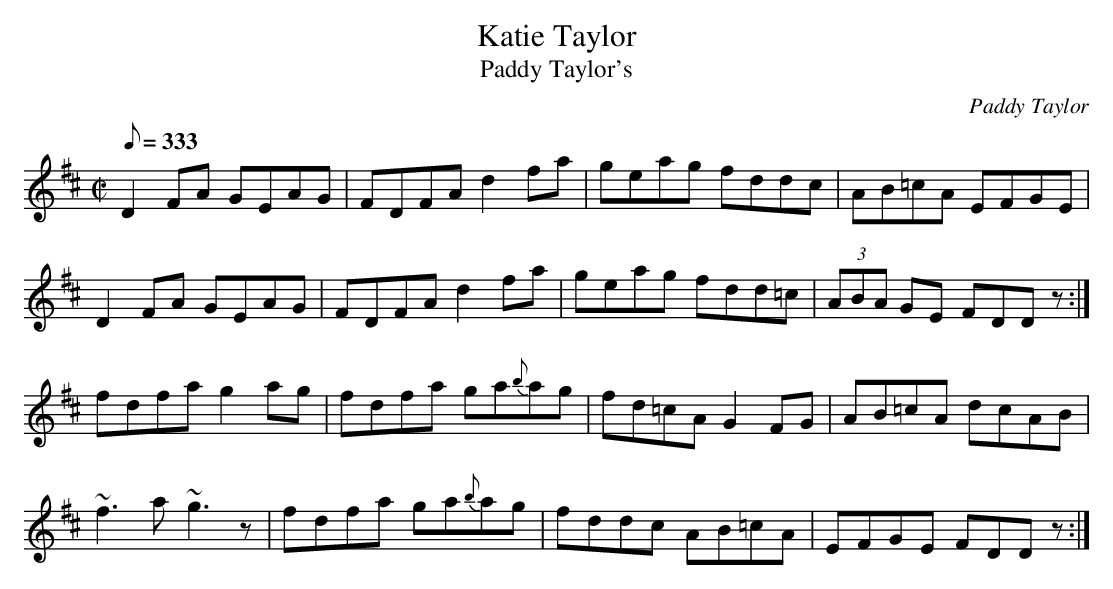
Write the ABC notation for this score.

X:1
T:Katie Taylor
T:Paddy Taylor's
C:Paddy Taylor
L:1/8
Q:333
M:C|
K:D
D2 FA GEAG|FDFA d2 fa|geag fddc|AB=cA EFGE|
D2 FA GEAG|FDFA d2 fa|geag fdd=c|(3ABA GE FDD z:|
fdfa g2 ag|fdfa ga{b}ag|fd=cA G2 FG|AB=cA dcAB|
~f3 a ~g3 z|fdfa ga{b}ag|fddc AB=cA|EFGE FDD z:|
